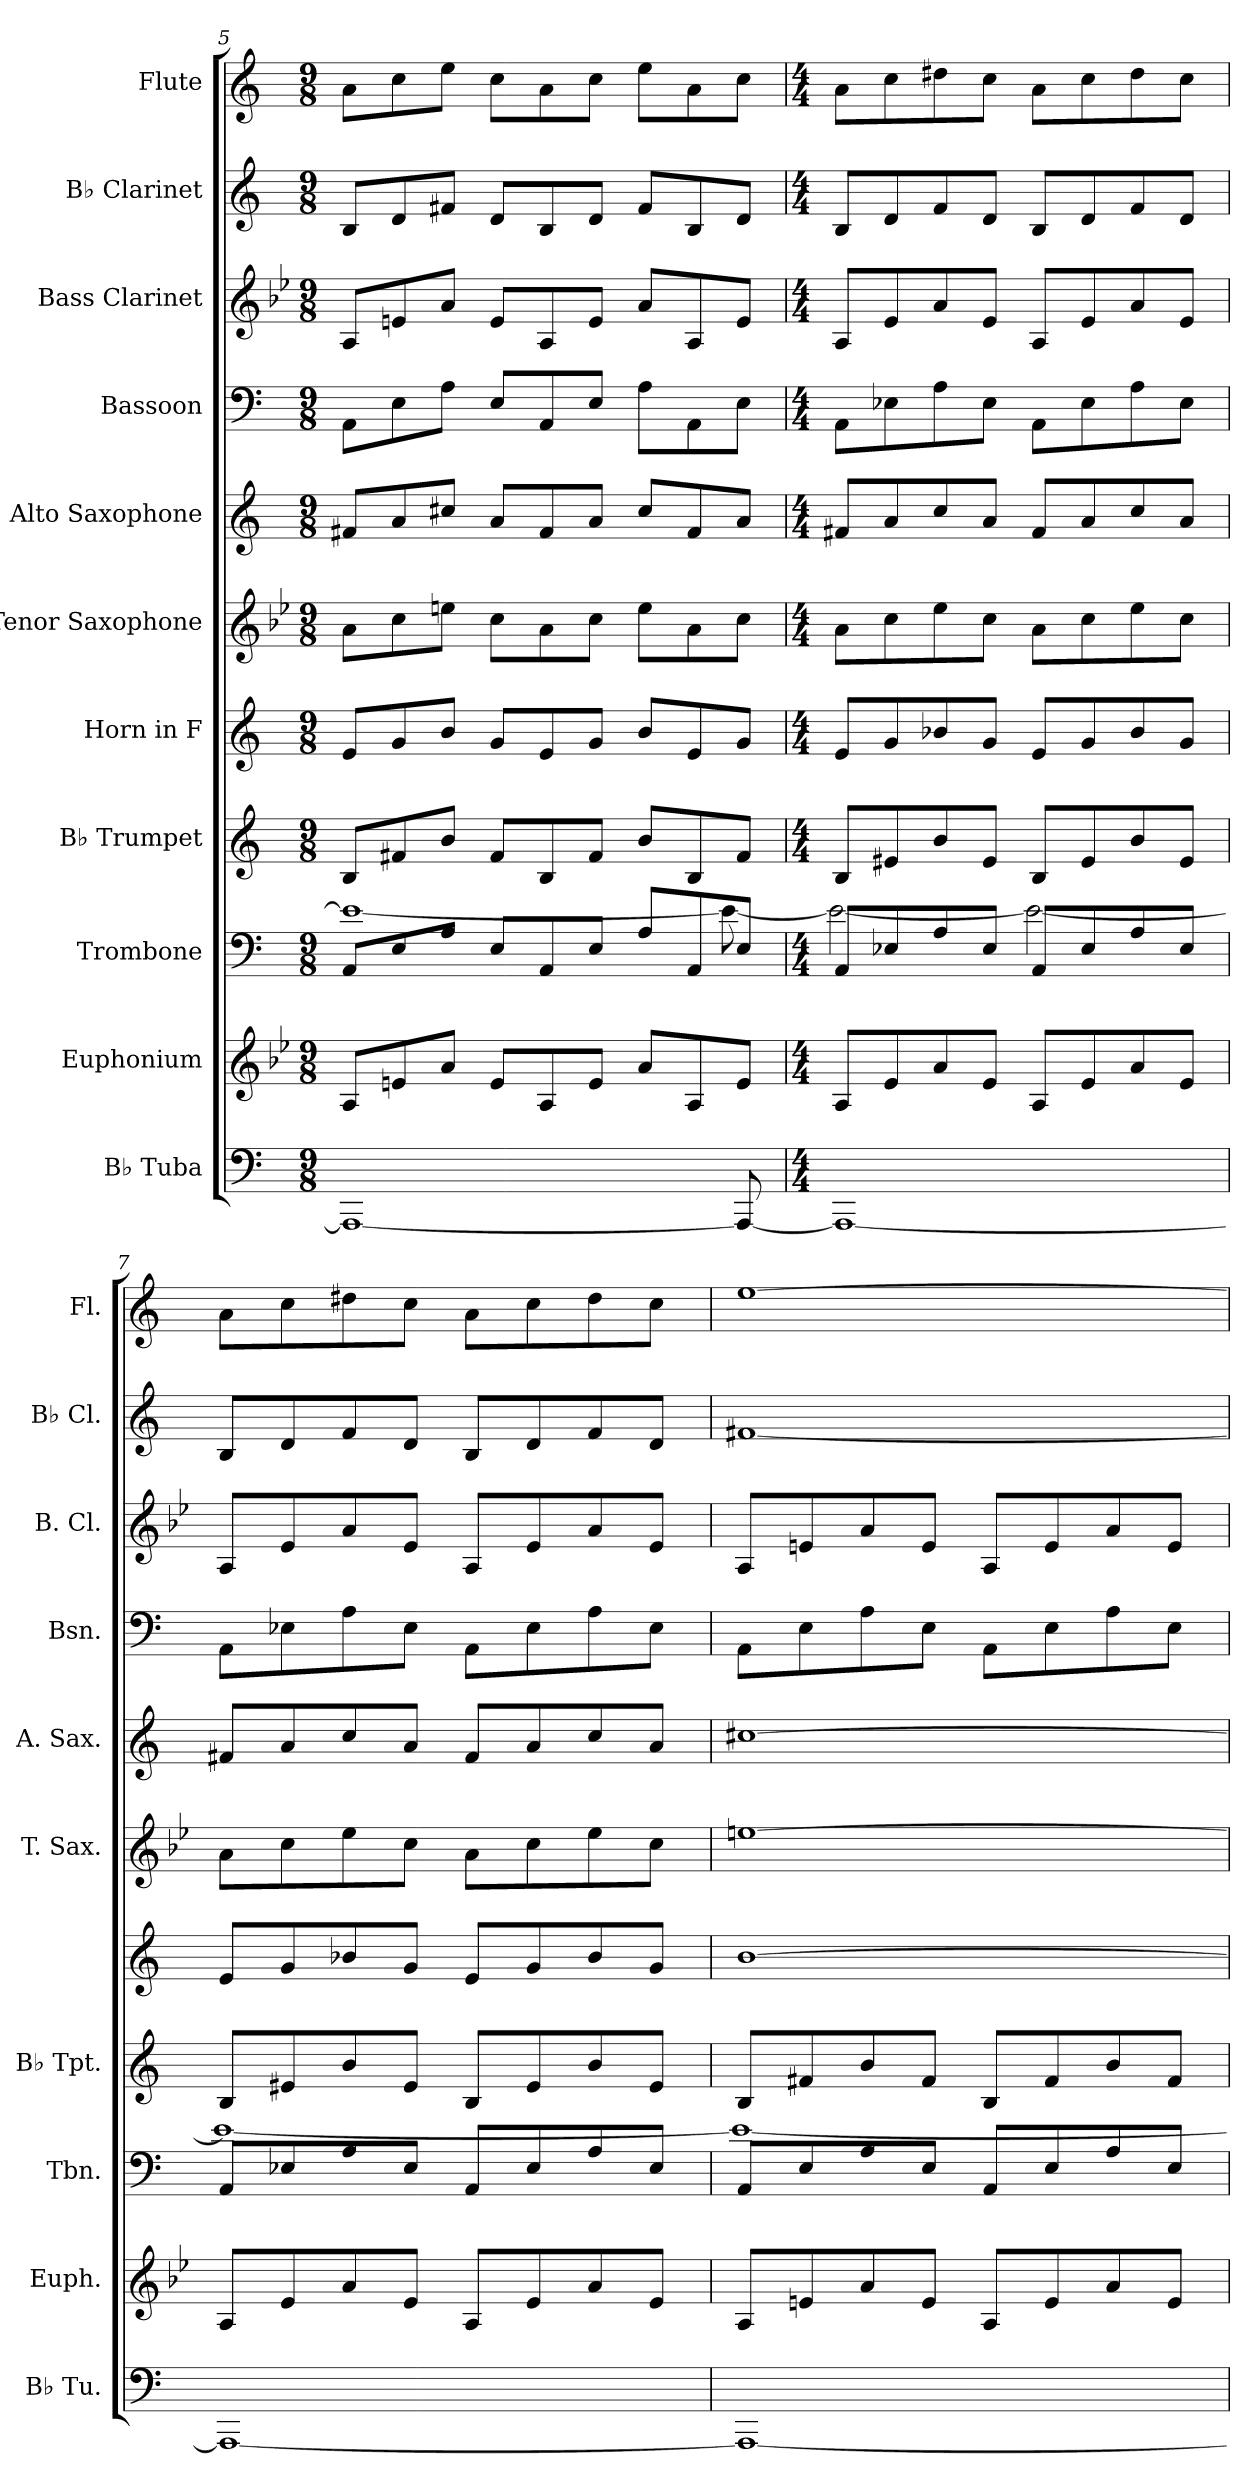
**kern	**kern	**kern	**kern	**kern	**kern	**kern	**kern	**kern	**kern	**kern
*part11	*part10	*part9	*part8	*part7	*part6	*part5	*part4	*part3	*part2	*part1
*staff11	*staff10	*staff9	*staff8	*staff7	*staff6	*staff5	*staff4	*staff3	*staff2	*staff1
*I"B♭ Tuba	*I"Euphonium	*I"Trombone	*I"B♭ Trumpet	*I"Horn in F	*I"Tenor Saxophone	*I"Alto Saxophone	*I"Bassoon	*I"Bass Clarinet	*I"B♭ Clarinet	*I"Flute
*I'B♭ Tu.	*I'Euph.	*I'Tbn.	*I'B♭ Tpt.	*	*I'T. Sax.	*I'A. Sax.	*I'Bsn.	*I'B. Cl.	*I'B♭ Cl.	*I'Fl.
*clefF4	*clefG2	*clefF4	*clefG2	*clefG2	*clefG2	*clefG2	*clefF4	*clefG2	*clefG2	*clefG2
*	*ITrd8c14	*	*ITrd1c2	*ITrd4c7	*ITrd8c14	*ITrd5c9	*	*ITrd8c14	*ITrd1c2	*
*k[]	*k[b-e-]	*k[]	*k[b-e-]	*k[b-]	*k[b-e-]	*k[b-e-a-]	*k[]	*k[b-e-]	*k[b-e-]	*k[]
*M9/8	*M9/8	*M9/8	*M9/8	*M9/8	*M9/8	*M9/8	*M9/8	*M9/8	*M9/8	*M9/8
=5	=5	=5	=5	=5	=5	=5	=5	=5	=5	=5
*	*	*^	*	*	*	*	*	*	*	*
1AAA_	8AA/L	8AA/L	1e_	8A/L	8A/L	8A\L	8An/L	8AA\L	8AA/L	8A/L	8a\L
.	8En/	8E/	.	8en/	8c/	8c\	8c/	8E\	8En/	8c/	8cc\
.	8A/J	8A/J	.	8a/J	8e/J	8en\J	8en/J	8A\J	8A/J	8en/J	8ee\J
.	8E/L	8E/L	.	8e/L	8c/L	8c\L	8c/L	8E/L	8E/L	8c/L	8cc\L
.	8AA/	8AA/	.	8A/	8A/	8A\	8A/	8AA/	8AA/	8A/	8a\
.	8E/J	8E/J	.	8e/J	8c/J	8c\J	8c/J	8E/J	8E/J	8c/J	8cc\J
.	8A/L	8A/L	.	8a/L	8e/L	8e\L	8e/L	8A\L	8A/L	8e/L	8ee\L
.	8AA/	8AA/	.	8A/	8A/	8A\	8A/	8AA\	8AA/	8A/	8a\
8AAA/_	8E/J	8E/J	8e\_	8e/J	8c/J	8c\J	8c/J	8E\J	8E/J	8c/J	8cc\J
=6	=6	=6	=6	=6	=6	=6	=6	=6	=6	=6	=6
*M4/4	*M4/4	*M4/4	*	*M4/4	*M4/4	*M4/4	*M4/4	*M4/4	*M4/4	*M4/4	*M4/4
1AAA_	8AA/L	8AA/L	2e\_	8A/L	8A/L	8A\L	8An/L	8AA\L	8AA/L	8A/L	8a\L
.	8E-/	8E-X/	.	8d#X/	8c/	8c\	8c/	8E-X\	8E-/	8c/	8cc\
.	8A/	8A/	.	8a/	8e-X/	8e-\	8e-/	8A\	8A/	8e-/	8dd#X\
.	8E-/J	8E-/J	.	8d#/J	8c/J	8c\J	8c/J	8E-\J	8E-/J	8c/J	8cc\J
.	8AA/L	8AA/L	2e\_	8A/L	8A/L	8A\L	8A/L	8AA\L	8AA/L	8A/L	8a\L
.	8E-/	8E-/	.	8d#/	8c/	8c\	8c/	8E-\	8E-/	8c/	8cc\
.	8A/	8A/	.	8a/	8e-/	8e-\	8e-/	8A\	8A/	8e-/	8dd#\
.	8E-/J	8E-/J	.	8d#/J	8c/J	8c\J	8c/J	8E-\J	8E-/J	8c/J	8cc\J
!!LO:PB:g=z
=7	=7	=7	=7	=7	=7	=7	=7	=7	=7	=7	=7
1AAA_	8AA/L	8AA/L	1e_	8A/L	8A/L	8A\L	8An/L	8AA\L	8AA/L	8A/L	8a\L
.	8E-/	8E-X/	.	8d#X/	8c/	8c\	8c/	8E-X\	8E-/	8c/	8cc\
.	8A/	8A/	.	8a/	8e-X/	8e-\	8e-/	8A\	8A/	8e-/	8dd#X\
.	8E-/J	8E-/J	.	8d#/J	8c/J	8c\J	8c/J	8E-\J	8E-/J	8c/J	8cc\J
.	8AA/L	8AA/L	.	8A/L	8A/L	8A\L	8A/L	8AA\L	8AA/L	8A/L	8a\L
.	8E-/	8E-/	.	8d#/	8c/	8c\	8c/	8E-\	8E-/	8c/	8cc\
.	8A/	8A/	.	8a/	8e-/	8e-\	8e-/	8A\	8A/	8e-/	8dd#\
.	8E-/J	8E-/J	.	8d#/J	8c/J	8c\J	8c/J	8E-\J	8E-/J	8c/J	8cc\J
=8	=8	=8	=8	=8	=8	=8	=8	=8	=8	=8	=8
1AAA_	8AA/L	8AA/L	1e_	8A/L	[1e	[1en	[1en	8AA\L	8AA/L	[1en	[1ee
.	8En/	8E/	.	8en/	.	.	.	8E\	8En/	.	.
.	8A/	8A/	.	8a/	.	.	.	8A\	8A/	.	.
.	8E/J	8E/J	.	8e/J	.	.	.	8E\J	8E/J	.	.
.	8AA/L	8AA/L	.	8A/L	.	.	.	8AA\L	8AA/L	.	.
.	8E/	8E/	.	8e/	.	.	.	8E\	8E/	.	.
.	8A/	8A/	.	8a/	.	.	.	8A\	8A/	.	.
.	8E/J	8E/J	.	8e/J	.	.	.	8E\J	8E/J	.	.
*	*	*v	*v	*	*	*	*	*	*	*	*
=	=	=	=	=	=	=	=	=	=	=
*-	*-	*-	*-	*-	*-	*-	*-	*-	*-	*-
